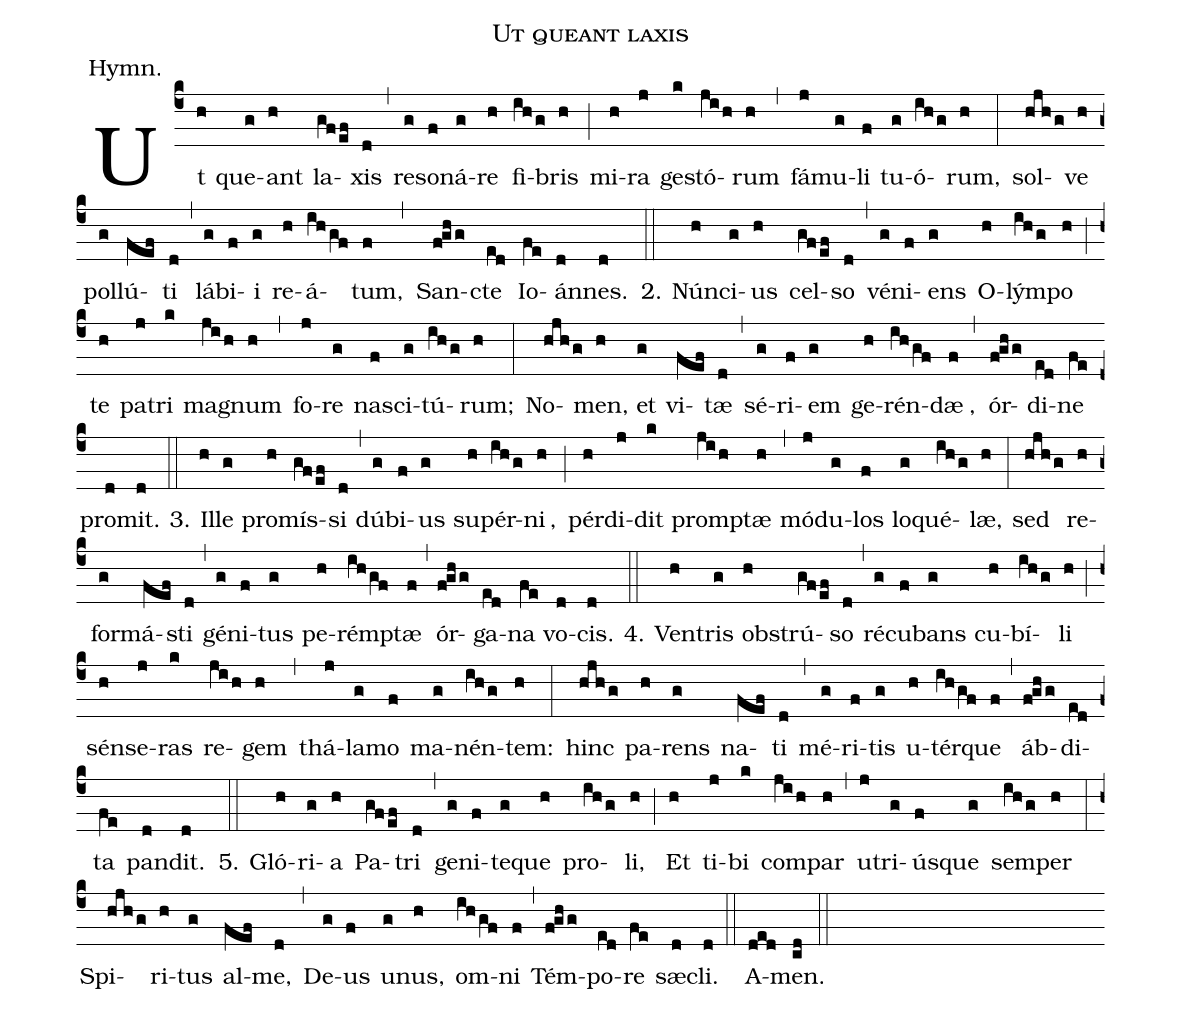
name: Ut queant laxis;
office-part: Hymnus;
annotation: Hymn.;
%%
(c4) Ut(h) que(g)ant(h) la(gfef)xis(d) (,) re(g)so(f)ná(g)re(h) fi(ihg)bris(h) (;)
mi(h)ra(j) ge(k)stó(jih)rum(h) (,) fá(j)mu(g)li(f) tu(g)ó(ihg)rum,(h) (:)
sol(hjhg)ve(h) pol(g)lú(fef)ti(d) (,) lá(g)bi(f)i(g) re(h)á(ihgf)tum,(f) (,)
San(fghg)cte(ed) Io(fe)án(d)nes.(d) (::)

2. Nún(h)ci(g)us(h) cel(gfef)so(d) (,) vé(g)ni(f)ens(g) O(h)lým(ihg)po(h) (;)
te(h) pa(j)tri(k) ma(jih)gnum(h) (,) fo(j)re(g) na(f)sci(g)tú(ihg)rum;(h) (:)
No(hjhg)men(h), et(g) vi(fef)tæ(d) (,) sé(g)ri(f)em(g) ge(h)rén(ihgf)dæ(f), (,)
ór(fghg)di(ed)ne(fe) pro(d)mit.(d) (::)

3. Il(h)le(g) pro(h)mís(gfef)si(d) (,) dú(g)bi(f)us(g) su(h)pér(ihg)ni(h), (;)
pér(h)di(j)dit(k) prom(jih)ptæ(h) (,) mó(j)du(g)los(f) lo(g)qué(ihg)læ,(h) (:)
sed(hjhg) re(h)for(g)má(fef)sti(d) (,) gé(g)ni(f)tus(g) pe(h)rém(ihgf)ptæ(f) (,)
ór(fghg)ga(ed)na(fe) vo(d)cis.(d) (::)

4. Ven(h)tris(g) ob(h)strú(gfef)so(d) (,) ré(g)cu(f)bans(g) cu(h)bí(ihg)li(h) (;)
sén(h)se(j)ras(k) re(jih)gem(h) (,) thá(j)la(g)mo(f) ma(g)nén(ihg)tem:(h) (:)
hinc(hjhg) pa(h)rens(g) na(fef)ti(d) (,) mé(g)ri(f)tis(g) u(h)tér(ihgf)que(f) (,)
áb(fghg)di(ed)ta(fe) pan(d)dit.(d) (::)

5. Gló(h)ri(g)a(h) Pa(gfef)tri(d) (,) ge(g)ni(f)te(g)que(h) pro(ihg)li,(h) (;)
Et(h) ti(j)bi(k) com(jih)par(h) (,) ut(j)ri(g)ús(f)que(g) sem(ihg)per(h) (:)
Spi(hjhg)ri(h)tus(g) al(fef)me,(d) (,) De(g)us(f) un(g)us,(h) om(ihgf)ni(f) (,)
Tém(fghg)po(ed)re(fe) sæ(d)cli.(d) (::)
A(ded)men.(cd) (::)
